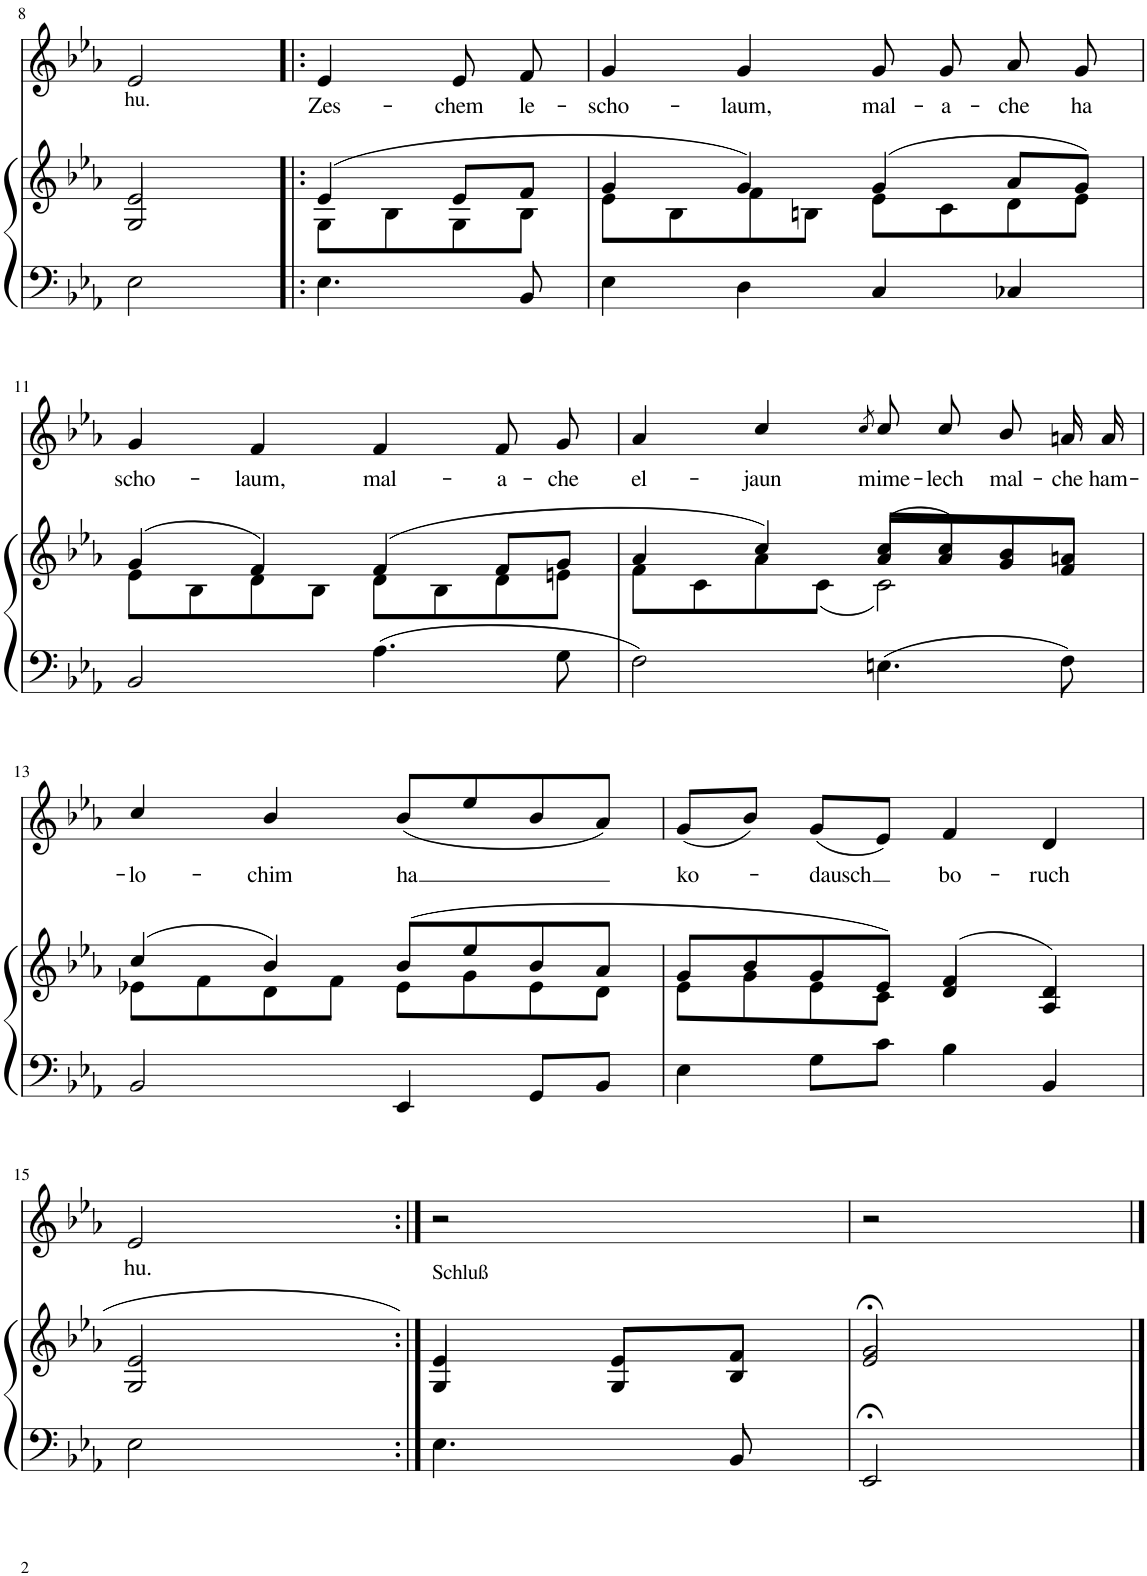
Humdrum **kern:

**kern	**kern	**kern	**text
*part2	*part2	*part1	*part1
*staff3	*staff2	*staff1	*staff1
*I"Klavier	*	*I"Stimme	*
!!LO:PB:g=z
*clefF4	*clefG2	*clefG2	*
*k[b-e-a-]	*k[b-e-a-]	*k[b-e-a-]	*
*M4/4	*M4/4	*M4/4	*
=8	=8	=8	=8
*	*^	*	*
!	!	!	!LO:TX:b:t=hu.	!
2E-\	2e-/	2G/	2e-/	.
=9!|:	=9!|:	=9!|:	=9!|:	=9!|:
!	!	!	!	!LO:LY:b
4.E-\	(4e-/	8G\L	4e-/	Zes-
.	.	8B-\	.	.
!	!	!	!	!LO:LY:b
.	8e-/L	8G\	8e-/	-chem
!	!	!	!	!LO:LY:b
8BB-/	8f/J	8B-\J	8f/	le-
=10	=10	=10	=10	=10
!	!	!	!	!LO:LY:b
4E-\	4g/	8e-\L	4g/	-scho-
.	.	8B-\	.	.
!	!	!	!	!LO:LY:b
4D\	4g/)	8f\	4g/	-laum,
.	.	8Bn\J	.	.
!	!	!	!	!LO:LY:b
4C/	(4g/	8e-\L	8g/	mal-
!	!	!	!	!LO:LY:b
.	.	8c\	8g/	-a-
!	!	!	!	!LO:LY:b
4C-X/	8a-/L	8d\	8a-/	-che
!	!	!	!	!LO:LY:b
.	8g/J)	8e-\J	8g/	ha
!!LO:LB:g=z
=11	=11	=11	=11	=11
!	!	!	!	!LO:LY:b
2BB-/	(4g/	8e-\L	4g/	scho-
.	.	8B-\	.	.
!	!	!	!	!LO:LY:b
.	4f/)	8d\	4f/	-laum,
.	.	8B-\J	.	.
!	!	!	!	!LO:LY:b
4.A-\	(4f/	8d\L	4f/	mal-
.	.	8B-\	.	.
!	!	!	!	!LO:LY:b
.	8f/L	8d\	8f/	-a-
!	!	!	!	!LO:LY:b
8G\	8g/J	8en\J	8g/	-che
=12	=12	=12	=12	=12
*	*	*^	*	*
!	!	!	!	!	!LO:LY:b
2F\	4a-/	8f\L	2ryy	4a-/	el-
.	.	8c\	.	.	.
!	!	!	!	!	!LO:LY:b
.	4cc/)	8a-\	.	4cc/	-jaun
.	.	(8c\J	.	.	.
.	.	.	.	8qcc/	.
!	!	!	!	!	!LO:LY:b
4.En\	(8cc/L	2c\)	8a-/L	8cc/	mime-
!	!	!	!	!	!LO:LY:b
.	8cc/)	.	8a-/	8cc/	-lech
!	!	!	!	!	!LO:LY:b
.	8b-/	.	8g/	8b-/	mal-
!	!	!	!	!	!LO:LY:b
8F\	8an/J	.	8f/J	16an/	-che
!	!	!	!	!	!LO:LY:b
.	.	.	.	16a/	ham-
*	*	*v	*v	*	*
!!LO:LB:g=z
=13	=13	=13	=13	=13
!	!	!	!	!LO:LY:b
2BB-/	(4cc/	8e-X\L	4cc/	-lo-
.	.	8f\	.	.
!	!	!	!	!LO:LY:b
.	4b-/)	8d\	4b-/	-chim
.	.	8f\J	.	.
!	!	!	!	!LO:LY:b
4EE-/	(8b-/L	8e-\L	(8b-/L	ha
.	8ee-/	8g\	8ee-/	.
8GG/L	8b-/	8e-\	8b-/	.
8BB-/J	8a-/J	8d\J	8a-/J)	.
=14	=14	=14	=14	=14
!	!	!	!	!LO:LY:b
4E-\	8g/L	8e-\L	(8g/L	ko-
.	8b-/	8g\	8b-/J)	.
!	!	!	!	!LO:LY:b
8G\L	8g/	8e-\	(8g/L	-dausch
8c\J	8e-/J)	8c\J	8e-/J)	.
!	!	!	!	!LO:LY:b
4B-\	(4f/	4d/	4f/	bo-
!	!	!	!	!LO:LY:b
4BB-/	4d/)	4A-/	4d/	-ruch
!!LO:LB:g=z
=15	=15	=15	=15	=15
!	!	!	!	!LO:LY:b
2E-\	(2e-/	2G/	2e-/	hu.
=16:|!	=16:|!	=16:|!	=16:|!	=16:|!
!	!	!	!LO:TX:b:t=Schluß	!
4.E-\	4e-/)	4G/	2r	.
.	8e-/L	8G/L	.	.
8BB-/	8f/J	8B-/J	.	.
=17	=17	=17	=17	=17
2EE-;</	2g;</	2e-/	2r	.
*	*v	*v	*	*
==	==	==	==
*-	*-	*-	*-
